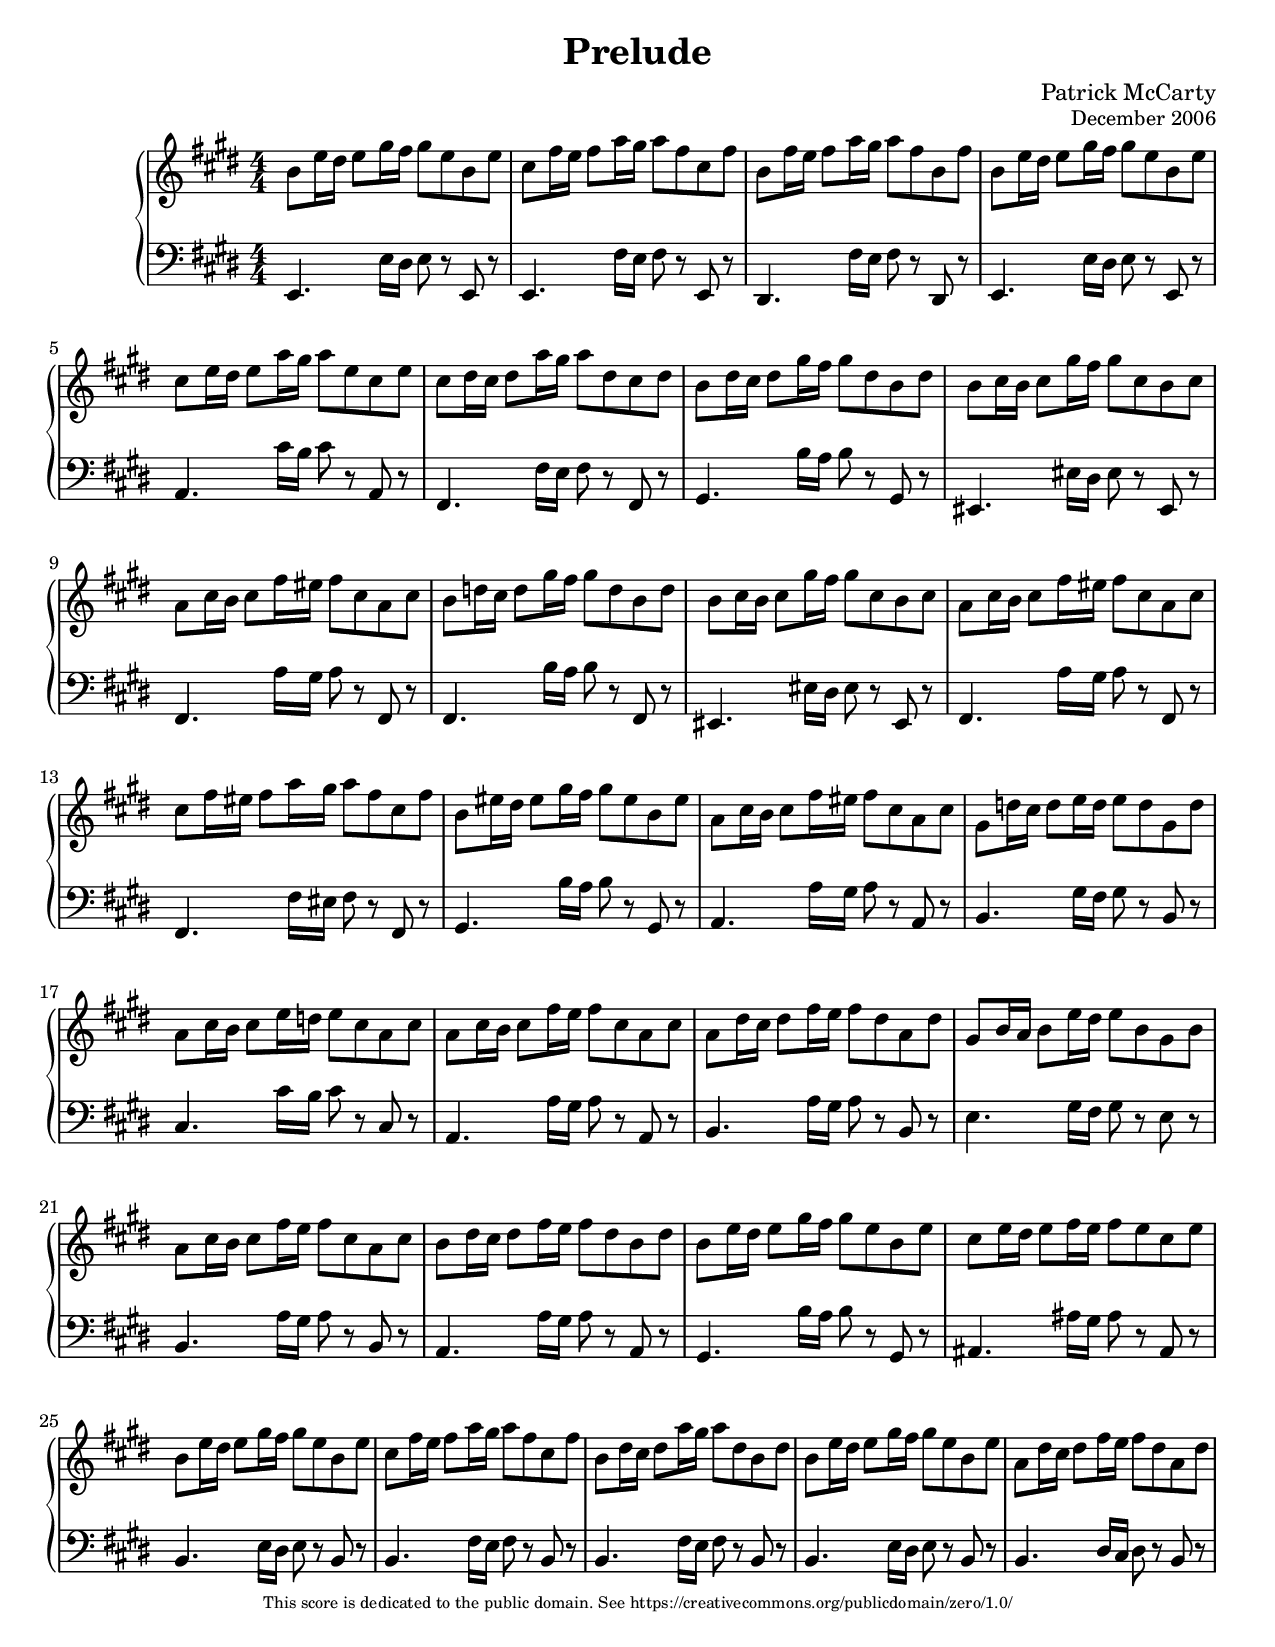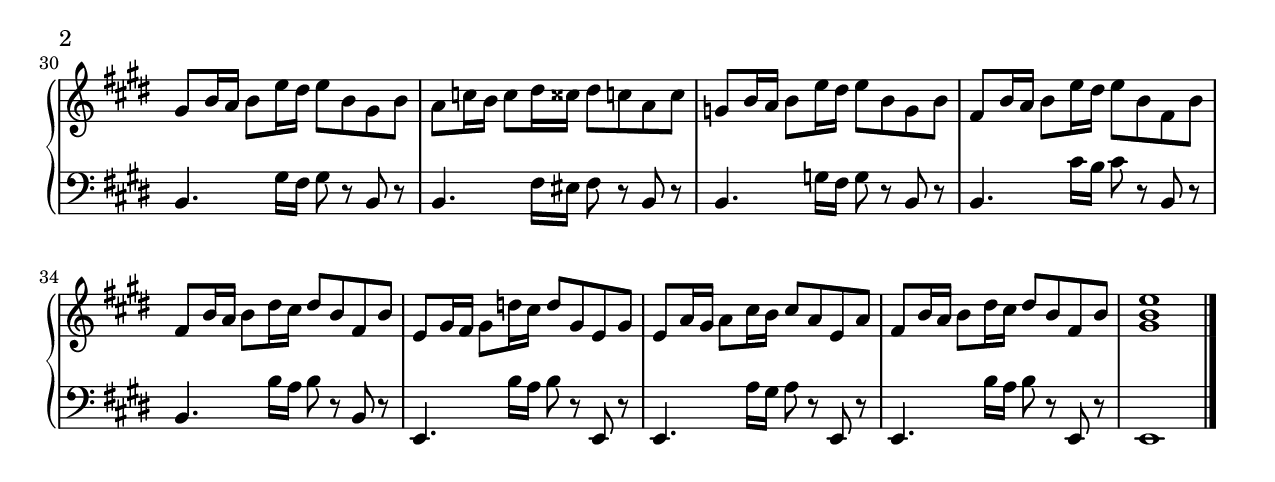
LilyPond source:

%%% SPDX-FileCopyrightText: 2006 Patrick McCarty <pnorcks@gmail.com>
%%%
%%% SPDX-License-Identifier: CC0-1.0

\version "2.24.0"

#(ly:set-option 'point-and-click #f)
#(set-default-paper-size "letter")

\header {
  title = "Prelude"
  composer = "Patrick McCarty"
  opus = \markup \smaller { "December 2006" }
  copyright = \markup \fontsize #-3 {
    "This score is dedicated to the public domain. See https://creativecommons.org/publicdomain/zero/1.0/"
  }
}

\paper {
  %annotate-spacing = ##t
}

\score {
  \new PianoStaff {
    \override Score.SpacingSpanner.common-shortest-duration = #(ly:make-moment 1/8)
    <<
      \new Staff {
        \numericTimeSignature
        \time 4/4
        \key e \major
        \relative c'' {
          b8 e16 dis e8 gis16 fis gis8 e b e
          cis8 fis16 e fis8 a16 gis a8 fis cis fis
          b, fis'16 e fis8 a16 gis a8 fis b, fis'
          b, e16 dis e8 gis16 fis gis8 e b e
          cis e16 dis e8 a16 gis a8 e cis e
          cis dis16 cis dis8 a'16 gis a8 dis, cis dis
          b dis16 cis dis8 gis16 fis gis8 dis b dis
          b cis16 b cis8 gis'16 fis gis8 cis, b cis
          a cis16 b cis8 fis16 eis fis8 cis a cis
          b d16 cis d8 gis16 fis gis8 d b d
          b cis16 b cis8 gis'16 fis gis8 cis, b cis
          a cis16 b cis8 fis16 eis fis8 cis a cis
          cis fis16 eis fis8 a16 gis a8 fis cis fis
          b, eis16 dis eis8 gis16 fis gis8 eis b eis
          a, cis16 b cis8 fis16 eis fis8 cis a cis
          gis d'16 cis d8 e16 d e8 d gis, d'
          a cis16 b cis8 e16 d e8 cis a cis
          a cis16 b cis8 fis16 e fis8 cis a cis
          a dis16 cis dis8 fis16 e fis8 dis a dis
          gis, b16 a b8 e16 dis e8 b gis b
          a cis16 b cis8 fis16 e fis8 cis a cis
          b dis16 cis dis8 fis16 e fis8 dis b dis
          b e16 dis e8 gis16 fis gis8 e b e
          cis e16 dis e8 fis16 e fis8 e cis e
          b e16 dis e8 gis16 fis gis8 e b e
          cis fis16 e fis8 a16 gis a8 fis cis fis
          b, dis16 cis dis8 a'16 gis a8 dis, b dis
          b e16 dis e8 gis16 fis gis8 e b e
          a, dis16 cis dis8 fis16 e fis8 dis a dis
          gis, b16 a b8 e16 dis e8 b gis b
          a c16 b c8 dis16 cisis dis8 c a c
          g! b16 a b8 e16 dis e8 b g b
          fis b16 a b8 e16 dis e8 b fis b
          fis b16 a b8 dis16 cis dis8 b fis b
          e, gis16 fis gis8 d'16 cis d8 gis, e gis
          e a16 gis a8 cis16 b cis8 a e a
          fis b16 a b8 dis16 cis dis8 b fis b
          \override Voice.Arpeggio.transparent = ##t
          <gis b e>1\arpeggio \bar "|."
        }
      }
      \new Staff {
        \clef bass
        \numericTimeSignature
        \time 4/4
        \key e \major
        \relative c {
          e,4. e'16 dis e8 r e, r
          e4. fis'16 e fis8 r e, r
          dis4. fis'16 e fis8 r dis, r
          e4. e'16 dis e8 r e, r
          a4. cis'16 b cis8 r a, r
          fis4. fis'16 e fis8 r fis, r
          gis4. b'16 a b8 r gis, r
          eis4. eis'16 dis eis8 r eis, r
          fis4. a'16 gis a8 r fis, r
          fis4. b'16 a b8 r fis, r
          eis4. eis'16 dis eis8 r eis, r
          fis4. a'16 gis a8 r fis, r
          fis4. fis'16 eis fis8 r fis, r
          gis4. b'16 a b8 r gis, r
          a4. a'16 gis a8 r a, r
          b4. gis'16 fis gis8 r b, r
          cis4. cis'16 b cis8 r cis, r
          a4. a'16 gis a8 r a, r
          b4. a'16 gis a8 r b, r
          e4. gis16 fis gis8 r e r
          b4. a'16 gis a8 r b, r
          a4. a'16 gis a8 r a, r
          gis4. b'16 a b8 r gis, r
          ais4. ais'16 gis ais8 r ais, r
          b4. e16 dis e8 r b r
          b4. fis'16 e fis8 r b, r
          b4. fis'16 e fis8 r b, r
          b4. e16 dis e8 r b r
          b4. dis16 cis dis8 r b r
          b4. gis'16 fis gis8 r b, r
          b4. fis'16 eis fis8 r b, r
          b4. g'!16 fis g8 r b, r
          b4. cis'16 b cis8 r b, r
          b4. b'16 a b8 r b, r
          e,4. b''16 a b8 r e,, r
          e4. a'16 gis a8 r e, r
          e4. b''16 a b8 r e,, r
          e1 \bar "|."
        }
      }
    >>
  }
}


% vim: ft=lilypond sw=2 et sts=2
